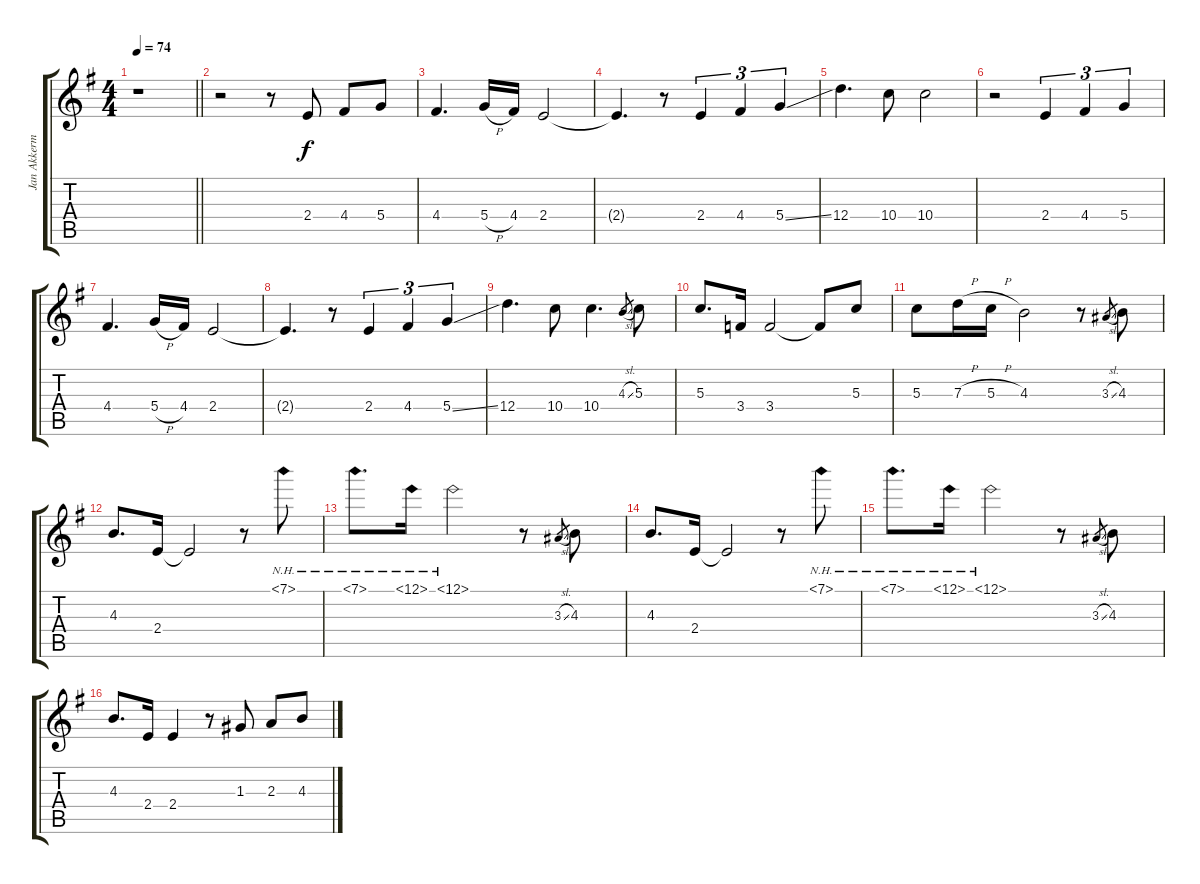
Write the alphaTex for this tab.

\track ("Jan Akkerman - El. Guitar (Overdriven)" "Jan Akkerm") {instrument overdrivenguitar}
\staff {score tabs}
\tuning (E4 B3 G3 D3 A2 E2) {hide}
\ts (4 4)
\tempo 74
\clef g2
\barLineRight lightlight
\ks g
r.1{dy f} |
\section ("" " ")
r.2 r.8 2.4.8 4.4.8 5.4.8 |
4.4.4{d} 5.4{h}.16 4.4.16 2.4.2 |
2.4{t}.4{d} r.8 2.4.4{tu (3 2)} 4.4.4{tu (3 2)} 5.4{ss}.4{tu (3 2)} |
12.4.4{d} 10.4.8 10.4.2 |
r.2 2.4.4{tu (3 2)} 4.4.4{tu (3 2)} 5.4.4{tu (3 2)} |
4.4.4{d} 5.4{h}.16 4.4.16 2.4.2 |
2.4{t}.4{d} r.8 2.4.4{tu (3 2)} 4.4.4{tu (3 2)} 5.4{ss}.4{tu (3 2)} |
12.4.4{d} 10.4.8 10.4.4{d} 4.3{sl}.8{gr} 5.3.8 |
5.3.8{d} 3.4.16 3.4.2 3.4{t}.8 5.3.8 |
5.3.8 7.3{h}.16 5.3{h}.16 4.3.2 r.8 3.3{sl}.8{gr} 4.3.8 |
4.3.8{d} 2.4.16 2.4{t}.2 r.8 7.1{nh}.8 |
7.1{nh}.8{d} 12.1{nh}.16 12.1{nh}.2 r.8 3.3{sl}.8{gr} 4.3.8 |
4.3.8{d} 2.4.16 2.4{t}.2 r.8 7.1{nh}.8 |
7.1{nh}.8{d} 12.1{nh}.16 12.1{nh}.2 r.8 3.3{sl}.8{gr} 4.3.8 |
4.3.8{d} 2.4.16 2.4.4 r.8 1.3.8 2.3.8 4.3.8
